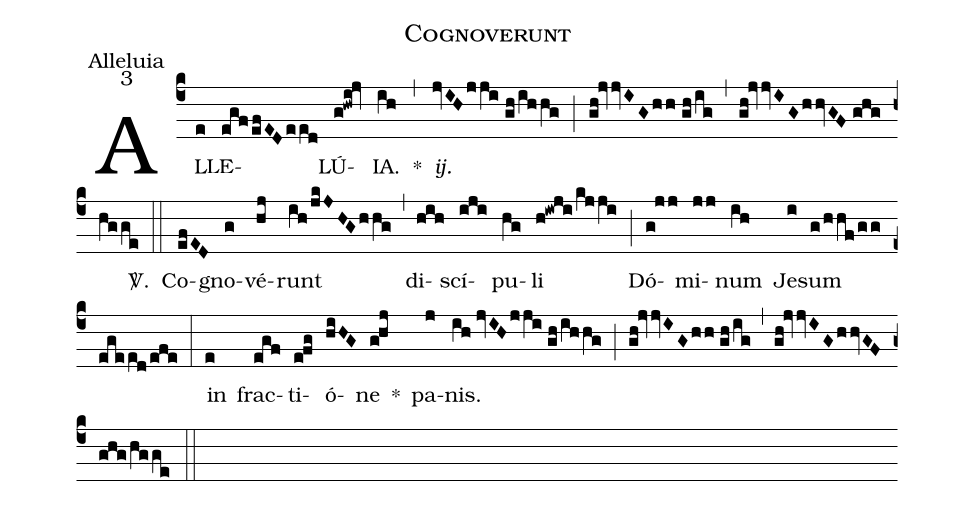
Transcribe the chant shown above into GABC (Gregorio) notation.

name:Cognoverunt;
office-part:Alleluia;
mode:3;
%%
(c4) AL(e)LE(egf/efED/eed)LÚ(g!hwi!jv)IA.(ih) *(,) <i>ij.</i>(jvIH/jji//gh/ihhg) (;) (gh!jvvIG/hh//gh/ig) (,) (gh!jvvIG/hhvGF//ghg/hgge) <sp>V/</sp>.(::) Co(efED)gno(g)vé(hj)runt(ih/jkJHG/hhg) (,) di(hih)scí(iji)pu(hg)li(h!iwji/kjji) (;) Dó(g!jj)mi(jj)num(ih) Je(i)sum(g/hhf/gg//egeed/efe) (:) in(e) frac(egf)ti(e!fg)ó(hiHG)ne(g!hj) *() pa(j)nis.(ih//jvIH/jji//gh/ihhg) (;) (gh!jvvIG/hh//gh/ig) (,) (gh!jvvIG/hhvGF//ghg/hgge) (::)
